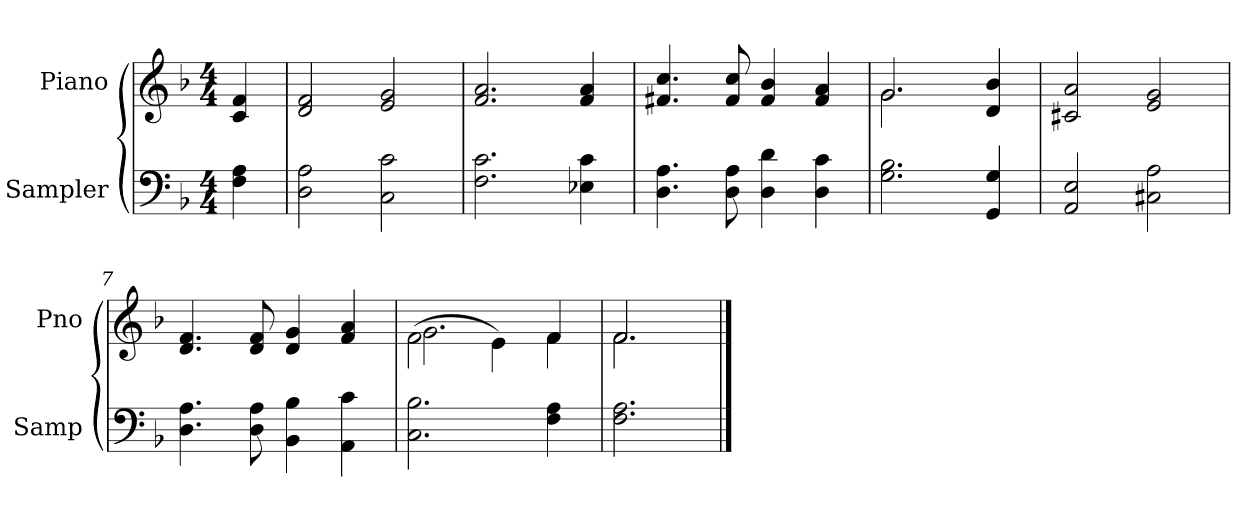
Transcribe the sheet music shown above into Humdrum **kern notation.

**kern	**kern
*part2	*part1
*staff2	*staff1
*I"Sampler	*I"Piano
*I'Samp	*I'Pno
*clefF4	*clefG2
*k[b-]	*k[b-]
*F:	*F:
*M4/4	*M4/4
=1	=1
4F 4A	4c 4f
=2	=2
2D 2A	2d 2f
2C 2c	2e 2g
=3	=3
2.F 2.c	2.f 2.a
4E-X 4c	4f 4a
=4	=4
4.D 4.A	4.f#X 4.cc
8D 8A	8f# 8cc
4D 4d	4f# 4b-
4D 4c	4f# 4a
=5	=5
*	*^
2.G 2.B-	2.g/	2.g
4GG 4G	4d 4b-	4ryy
*	*v	*v
=6	=6
2AA 2E	2c#X 2a
2C#X 2A	2e 2g
=7	=7
4.D 4.A	4.d 4.f
8D 8A	8d 8f
4BB- 4B-	4d 4g
4AA 4c	4f 4a
=8	=8
*	*^
2.C 2.B-	(2f\	2.g
.	4e\)	.
4F 4A	4f/	4f
=9	=9	=9
2.F 2.A	2.f/	2.f
*	*v	*v
==	==
*-	*-
